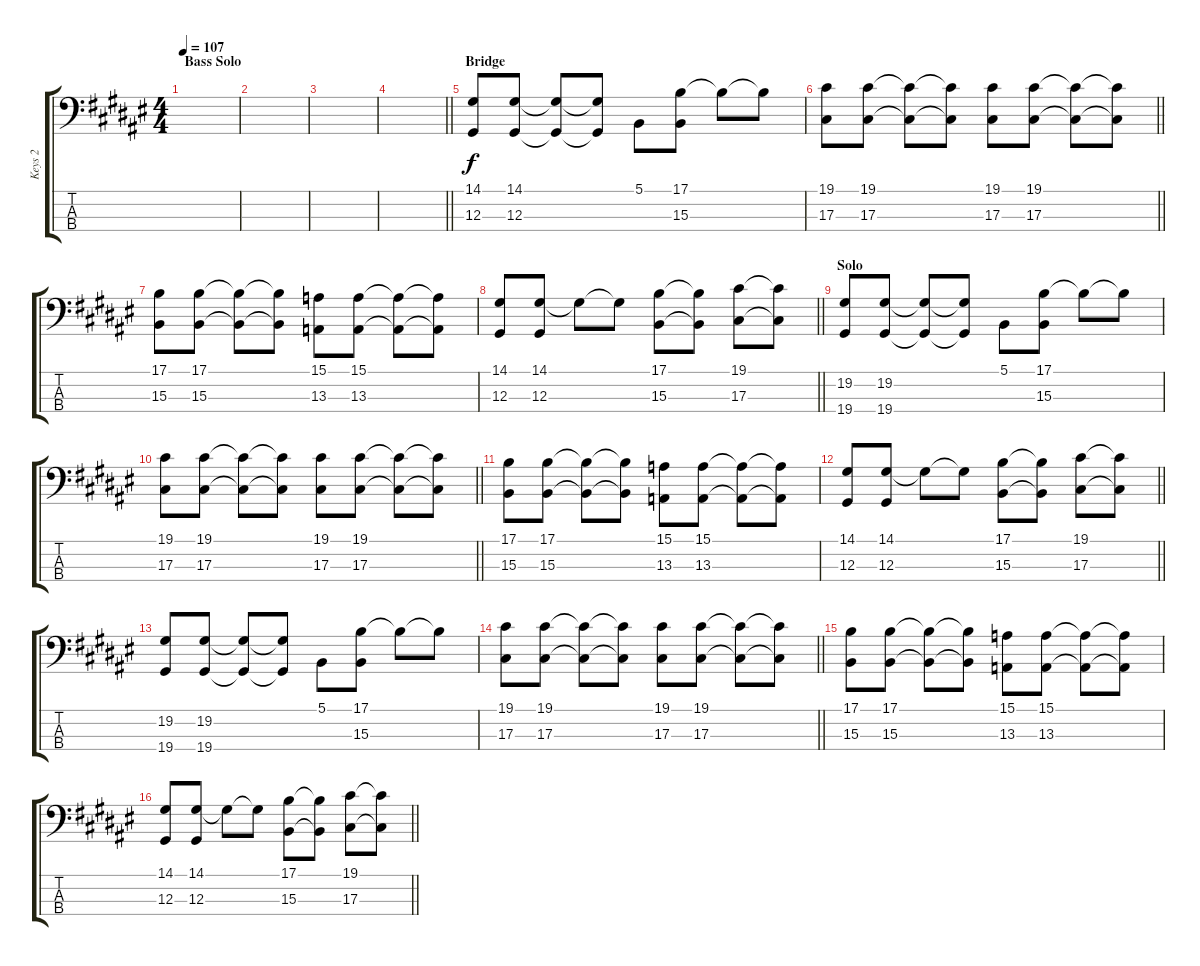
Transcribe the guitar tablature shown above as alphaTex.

\track ("Keys 2" "Keys 2") {instrument rockorgan}
\staff {score tabs}
\tuning (Gb2 Db2 Ab1 Db1) {hide}
\ts (4 4)
\section ("" "Bass Solo")
\tempo 107
\clef f4
\ks f#
|
|
|
\barLineRight lightlight
|
\section ("" "Bridge")
(14.1 12.3).8 (14.1 12.3).8 (14.1{t} 12.3{t}).8 (14.1{t} 12.3{t}).8 5.1.8 (17.1 15.3).8 17.1{t}.8 17.1{t}.8 |
\barLineRight lightlight
(19.1 17.3).8 (19.1 17.3).8 (19.1{t} 17.3{t}).8 (19.1{t} 17.3{t}).8 (19.1 17.3).8 (19.1 17.3).8 (19.1{t} 17.3{t}).8 (19.1{t} 17.3{t}).8 |
(17.1 15.3).8 (17.1 15.3).8 (17.1{t} 15.3{t}).8 (17.1{t} 15.3{t}).8 (15.1 13.3).8 (15.1 13.3).8 (15.1{t} 13.3{t}).8 (15.1{t} 13.3{t}).8 |
\barLineRight lightlight
(14.1 12.3).8 (14.1 12.3).8 14.1{t}.8 14.1{t}.8 (17.1 15.3).8 (17.1{t} 15.3{t}).8 (19.1 17.3).8 (19.1{t} 17.3{t}).8 |
\section ("" "Solo")
(19.2 19.4).8 (19.2 19.4).8 (19.2{t} 19.4{t}).8 (19.2{t} 19.4{t}).8 5.1.8 (17.1 15.3).8 17.1{t}.8 17.1{t}.8 |
\barLineRight lightlight
(19.1 17.3).8 (19.1 17.3).8 (19.1{t} 17.3{t}).8 (19.1{t} 17.3{t}).8 (19.1 17.3).8 (19.1 17.3).8 (19.1{t} 17.3{t}).8 (19.1{t} 17.3{t}).8 |
(17.1 15.3).8 (17.1 15.3).8 (17.1{t} 15.3{t}).8 (17.1{t} 15.3{t}).8 (15.1 13.3).8 (15.1 13.3).8 (15.1{t} 13.3{t}).8 (15.1{t} 13.3{t}).8 |
\barLineRight lightlight
(14.1 12.3).8 (14.1 12.3).8 14.1{t}.8 14.1{t}.8 (17.1 15.3).8 (17.1{t} 15.3{t}).8 (19.1 17.3).8 (19.1{t} 17.3{t}).8 |
(19.2 19.4).8 (19.2 19.4).8 (19.2{t} 19.4{t}).8 (19.2{t} 19.4{t}).8 5.1.8 (17.1 15.3).8 17.1{t}.8 17.1{t}.8 |
\barLineRight lightlight
(19.1 17.3).8 (19.1 17.3).8 (19.1{t} 17.3{t}).8 (19.1{t} 17.3{t}).8 (19.1 17.3).8 (19.1 17.3).8 (19.1{t} 17.3{t}).8 (19.1{t} 17.3{t}).8 |
(17.1 15.3).8 (17.1 15.3).8 (17.1{t} 15.3{t}).8 (17.1{t} 15.3{t}).8 (15.1 13.3).8 (15.1 13.3).8 (15.1{t} 13.3{t}).8 (15.1{t} 13.3{t}).8 |
\barLineRight lightlight
(14.1 12.3).8 (14.1 12.3).8 14.1{t}.8 14.1{t}.8 (17.1 15.3).8 (17.1{t} 15.3{t}).8 (19.1 17.3).8 (19.1{t} 17.3{t}).8
